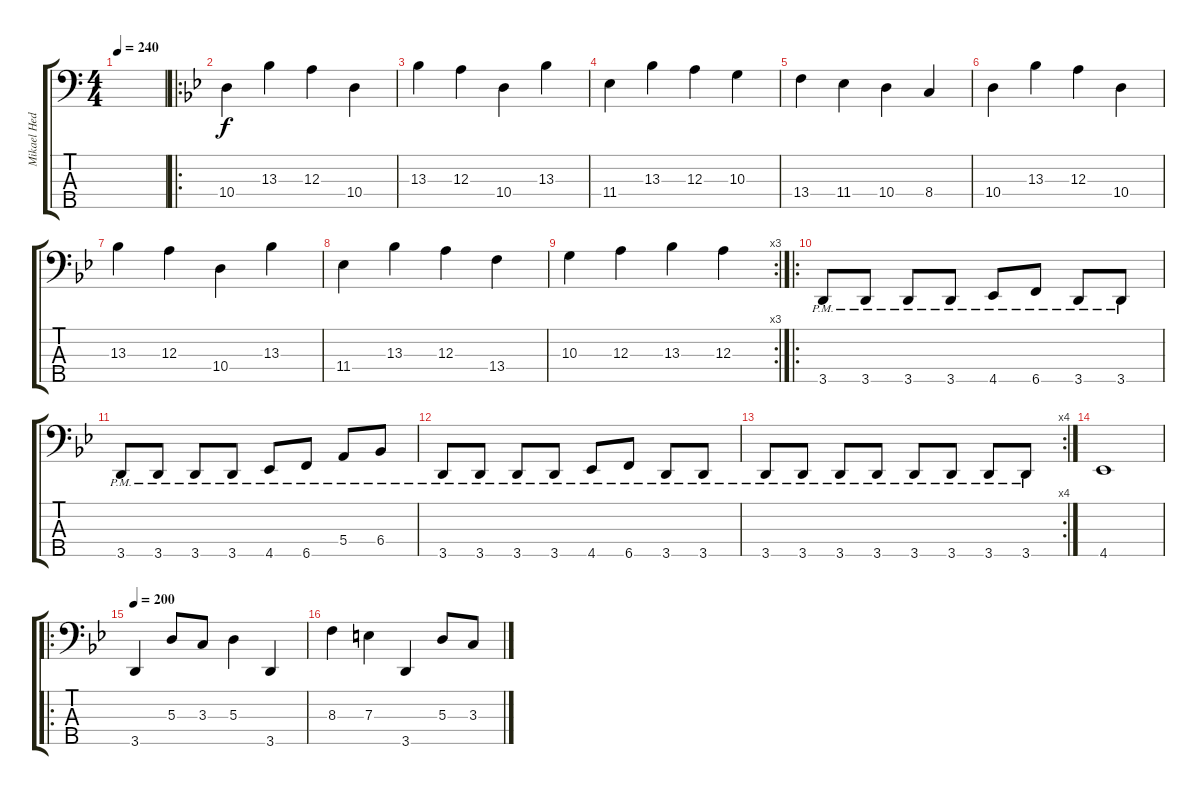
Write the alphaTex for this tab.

\track ("Mikael Hedlund" "Mikael Hed") {instrument electricbasspick}
\staff {score tabs}
\tuning (G2 D2 A1 E1 B0) {hide}
\ts (4 4)
\tempo 240
\clef f4
\ks c
|
\ro
\ks bb
10.4.4 13.3.4 12.3.4 10.4.4 |
13.3.4 12.3.4 10.4.4 13.3.4 |
11.4.4 13.3.4 12.3.4 10.3.4 |
13.4.4 11.4.4 10.4.4 8.4.4 |
10.4.4 13.3.4 12.3.4 10.4.4 |
13.3.4 12.3.4 10.4.4 13.3.4 |
11.4.4 13.3.4 12.3.4 13.4.4 |
\rc 3
10.3.4 12.3.4 13.3.4 12.3.4 |
\ro
3.5{pm}.8 3.5{pm}.8 3.5{pm}.8 3.5{pm}.8 4.5{pm}.8 6.5{pm}.8 3.5{pm}.8 3.5{pm}.8 |
3.5{pm}.8 3.5{pm}.8 3.5{pm}.8 3.5{pm}.8 4.5{pm}.8 6.5{pm}.8 5.4{pm}.8 6.4{pm}.8 |
3.5{pm}.8 3.5{pm}.8 3.5{pm}.8 3.5{pm}.8 4.5{pm}.8 6.5{pm}.8 3.5{pm}.8 3.5{pm}.8 |
\rc 4
3.5{pm}.8 3.5{pm}.8 3.5{pm}.8 3.5{pm}.8 3.5{pm}.8 3.5{pm}.8 3.5{pm}.8 3.5{pm}.8 |
4.5.1 |
\ro
\tempo 200
3.5.4 5.3.8 3.3.8 5.3.4 3.5.4 |
8.3.4 7.3.4 3.5.4 5.3.8 3.3.8
